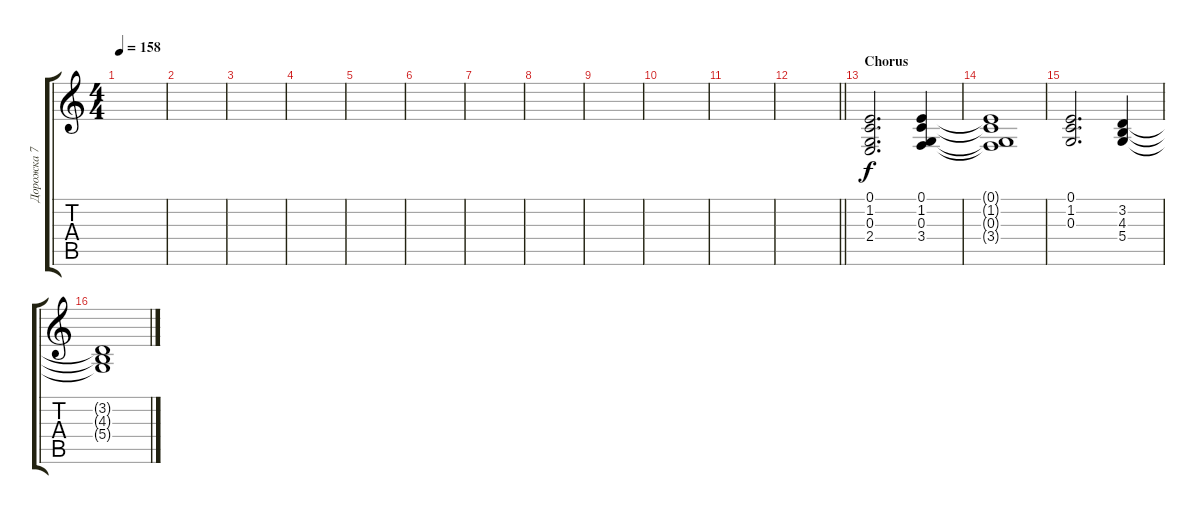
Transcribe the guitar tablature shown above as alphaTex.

\track ("Дорожка 7" "Дорожка 7") {instrument synthvoice}
\staff {score tabs}
\tuning (E4 B3 G3 D3 A2 E2) {hide}
\ts (4 4)
\tempo 158
\clef g2
\ks c
|
|
|
|
|
|
|
|
|
|
|
\barLineRight lightlight
|
\section ("" "Chorus")
(0.1 1.2 0.3 2.4).2{d} (0.1 1.2 0.3 3.4).4 |
(0.1{t} 1.2{t} 0.3{t} 3.4{t}).1 |
(0.1 1.2 0.3).2{d} (3.2 4.3 5.4).4 |
(3.2{t} 4.3{t} 5.4{t}).1
